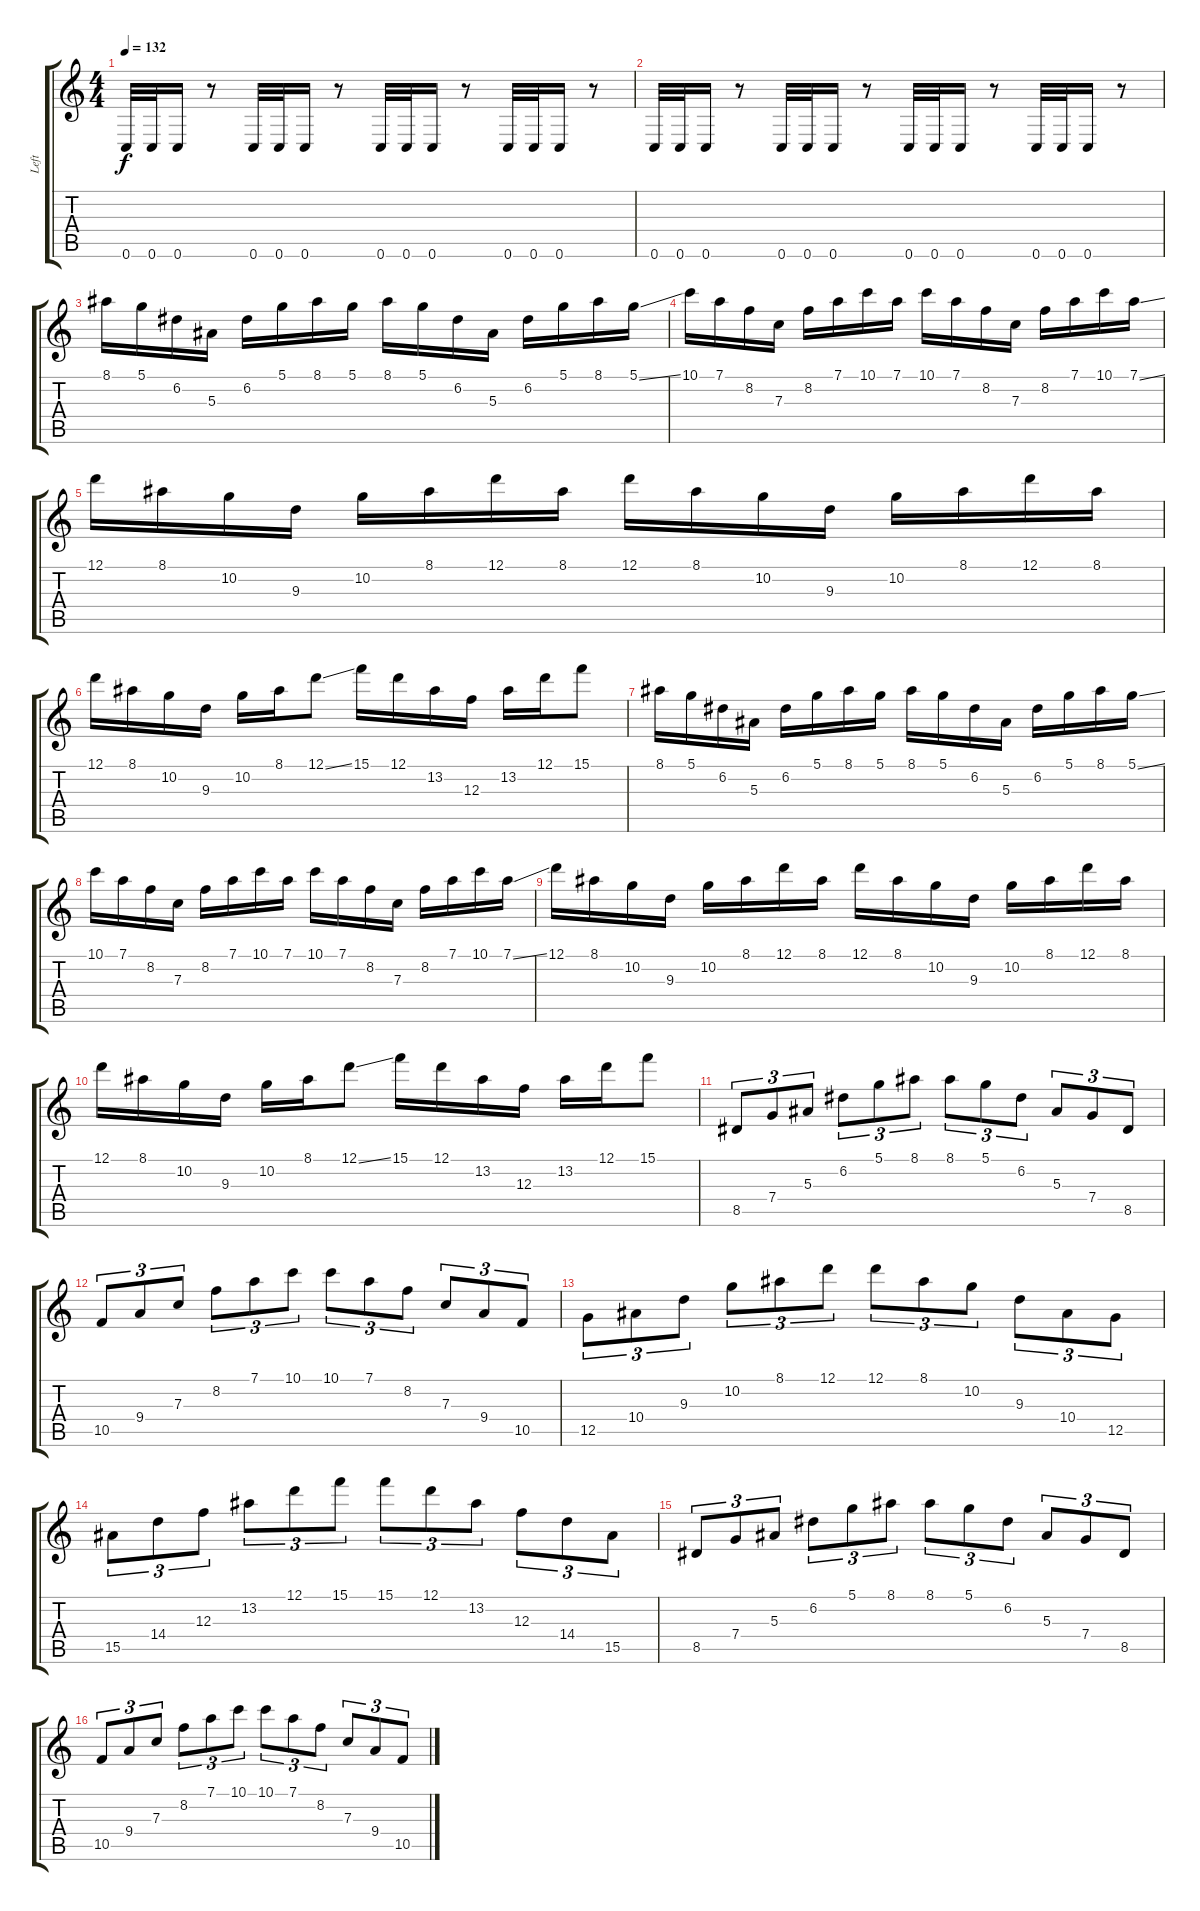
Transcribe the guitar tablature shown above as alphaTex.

\track ("Left" "Left") {instrument distortionguitar}
\staff {score tabs}
\tuning (D4 A3 F3 C3 G2 C2) {hide}
\ts (4 4)
\tempo 132
\clef g2
\ks c
0.6.32{dy f} 0.6.32 0.6.16 r.8 0.6.32 0.6.32 0.6.16 r.8 0.6.32 0.6.32 0.6.16 r.8 0.6.32 0.6.32 0.6.16 r.8 |
0.6.32 0.6.32 0.6.16 r.8 0.6.32 0.6.32 0.6.16 r.8 0.6.32 0.6.32 0.6.16 r.8 0.6.32 0.6.32 0.6.16 r.8 |
8.1.16 5.1.16 6.2.16 5.3.16 6.2.16 5.1.16 8.1.16 5.1.16 8.1.16 5.1.16 6.2.16 5.3.16 6.2.16 5.1.16 8.1.16 5.1{ss}.16 |
10.1.16 7.1.16 8.2.16 7.3.16 8.2.16 7.1.16 10.1.16 7.1.16 10.1.16 7.1.16 8.2.16 7.3.16 8.2.16 7.1.16 10.1.16 7.1{ss}.16 |
12.1.16 8.1.16 10.2.16 9.3.16 10.2.16 8.1.16 12.1.16 8.1.16 12.1.16 8.1.16 10.2.16 9.3.16 10.2.16 8.1.16 12.1.16 8.1.16 |
12.1.16 8.1.16 10.2.16 9.3.16 10.2.16 8.1.16 12.1{ss}.8 15.1.16 12.1.16 13.2.16 12.3.16 13.2.16 12.1.16 15.1.8 |
8.1.16 5.1.16 6.2.16 5.3.16 6.2.16 5.1.16 8.1.16 5.1.16 8.1.16 5.1.16 6.2.16 5.3.16 6.2.16 5.1.16 8.1.16 5.1{ss}.16 |
10.1.16 7.1.16 8.2.16 7.3.16 8.2.16 7.1.16 10.1.16 7.1.16 10.1.16 7.1.16 8.2.16 7.3.16 8.2.16 7.1.16 10.1.16 7.1{ss}.16 |
12.1.16 8.1.16 10.2.16 9.3.16 10.2.16 8.1.16 12.1.16 8.1.16 12.1.16 8.1.16 10.2.16 9.3.16 10.2.16 8.1.16 12.1.16 8.1.16 |
12.1.16 8.1.16 10.2.16 9.3.16 10.2.16 8.1.16 12.1{ss}.8 15.1.16 12.1.16 13.2.16 12.3.16 13.2.16 12.1.16 15.1.8 |
8.5.8{tu (3 2)} 7.4.8{tu (3 2)} 5.3.8{tu (3 2)} 6.2.8{tu (3 2)} 5.1.8{tu (3 2)} 8.1.8{tu (3 2)} 8.1.8{tu (3 2)} 5.1.8{tu (3 2)} 6.2.8{tu (3 2)} 5.3.8{tu (3 2)} 7.4.8{tu (3 2)} 8.5.8{tu (3 2)} |
10.5.8{tu (3 2)} 9.4.8{tu (3 2)} 7.3.8{tu (3 2)} 8.2.8{tu (3 2)} 7.1.8{tu (3 2)} 10.1.8{tu (3 2)} 10.1.8{tu (3 2)} 7.1.8{tu (3 2)} 8.2.8{tu (3 2)} 7.3.8{tu (3 2)} 9.4.8{tu (3 2)} 10.5.8{tu (3 2)} |
12.5.8{tu (3 2)} 10.4.8{tu (3 2)} 9.3.8{tu (3 2)} 10.2.8{tu (3 2)} 8.1.8{tu (3 2)} 12.1.8{tu (3 2)} 12.1.8{tu (3 2)} 8.1.8{tu (3 2)} 10.2.8{tu (3 2)} 9.3.8{tu (3 2)} 10.4.8{tu (3 2)} 12.5.8{tu (3 2)} |
15.5.8{tu (3 2)} 14.4.8{tu (3 2)} 12.3.8{tu (3 2)} 13.2.8{tu (3 2)} 12.1.8{tu (3 2)} 15.1.8{tu (3 2)} 15.1.8{tu (3 2)} 12.1.8{tu (3 2)} 13.2.8{tu (3 2)} 12.3.8{tu (3 2)} 14.4.8{tu (3 2)} 15.5.8{tu (3 2)} |
8.5.8{tu (3 2)} 7.4.8{tu (3 2)} 5.3.8{tu (3 2)} 6.2.8{tu (3 2)} 5.1.8{tu (3 2)} 8.1.8{tu (3 2)} 8.1.8{tu (3 2)} 5.1.8{tu (3 2)} 6.2.8{tu (3 2)} 5.3.8{tu (3 2)} 7.4.8{tu (3 2)} 8.5.8{tu (3 2)} |
10.5.8{tu (3 2)} 9.4.8{tu (3 2)} 7.3.8{tu (3 2)} 8.2.8{tu (3 2)} 7.1.8{tu (3 2)} 10.1.8{tu (3 2)} 10.1.8{tu (3 2)} 7.1.8{tu (3 2)} 8.2.8{tu (3 2)} 7.3.8{tu (3 2)} 9.4.8{tu (3 2)} 10.5.8{tu (3 2)}
